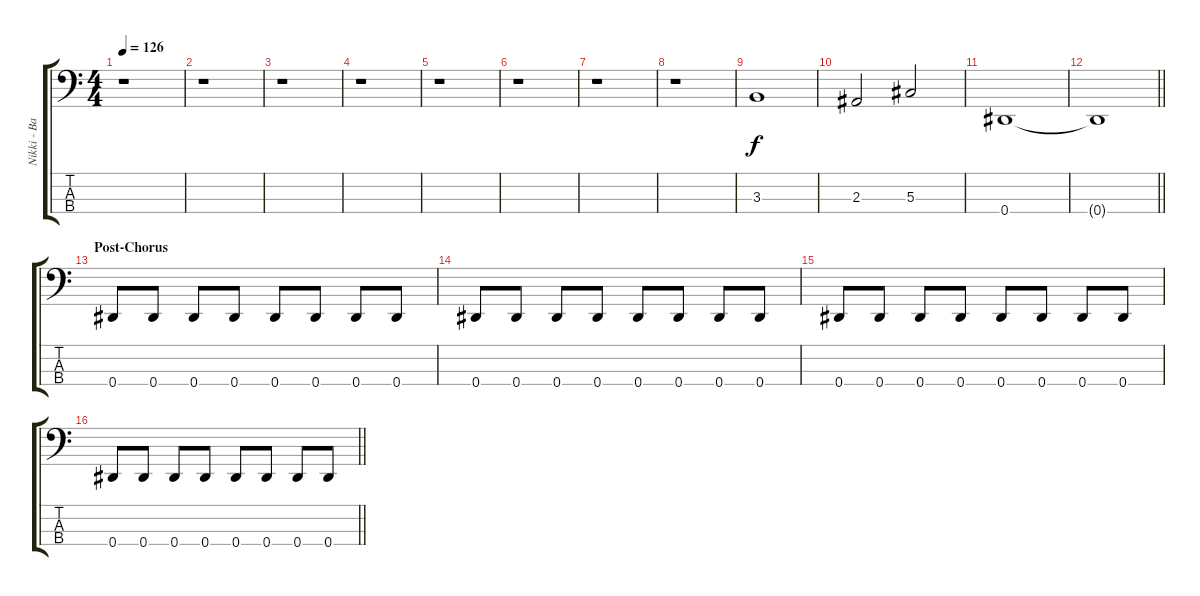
\track ("Nikki - Bass" "Nikki - Ba") {instrument electricbasspick}
\staff {score tabs}
\tuning (Gb2 Db2 Ab1 Eb1) {hide}
\ts (4 4)
\tempo 126
\clef f4
\ks c
r.1{dy f} |
r.1 |
r.1 |
r.1 |
r.1 |
r.1 |
r.1 |
r.1 |
3.3.1 |
2.3.2 5.3.2 |
0.4.1 |
\barLineRight lightlight
0.4{t}.1 |
\section ("" "Post-Chorus")
0.4.8 0.4.8 0.4.8 0.4.8 0.4.8 0.4.8 0.4.8 0.4.8 |
0.4.8 0.4.8 0.4.8 0.4.8 0.4.8 0.4.8 0.4.8 0.4.8 |
0.4.8 0.4.8 0.4.8 0.4.8 0.4.8 0.4.8 0.4.8 0.4.8 |
\barLineRight lightlight
0.4.8 0.4.8 0.4.8 0.4.8 0.4.8 0.4.8 0.4.8 0.4.8
